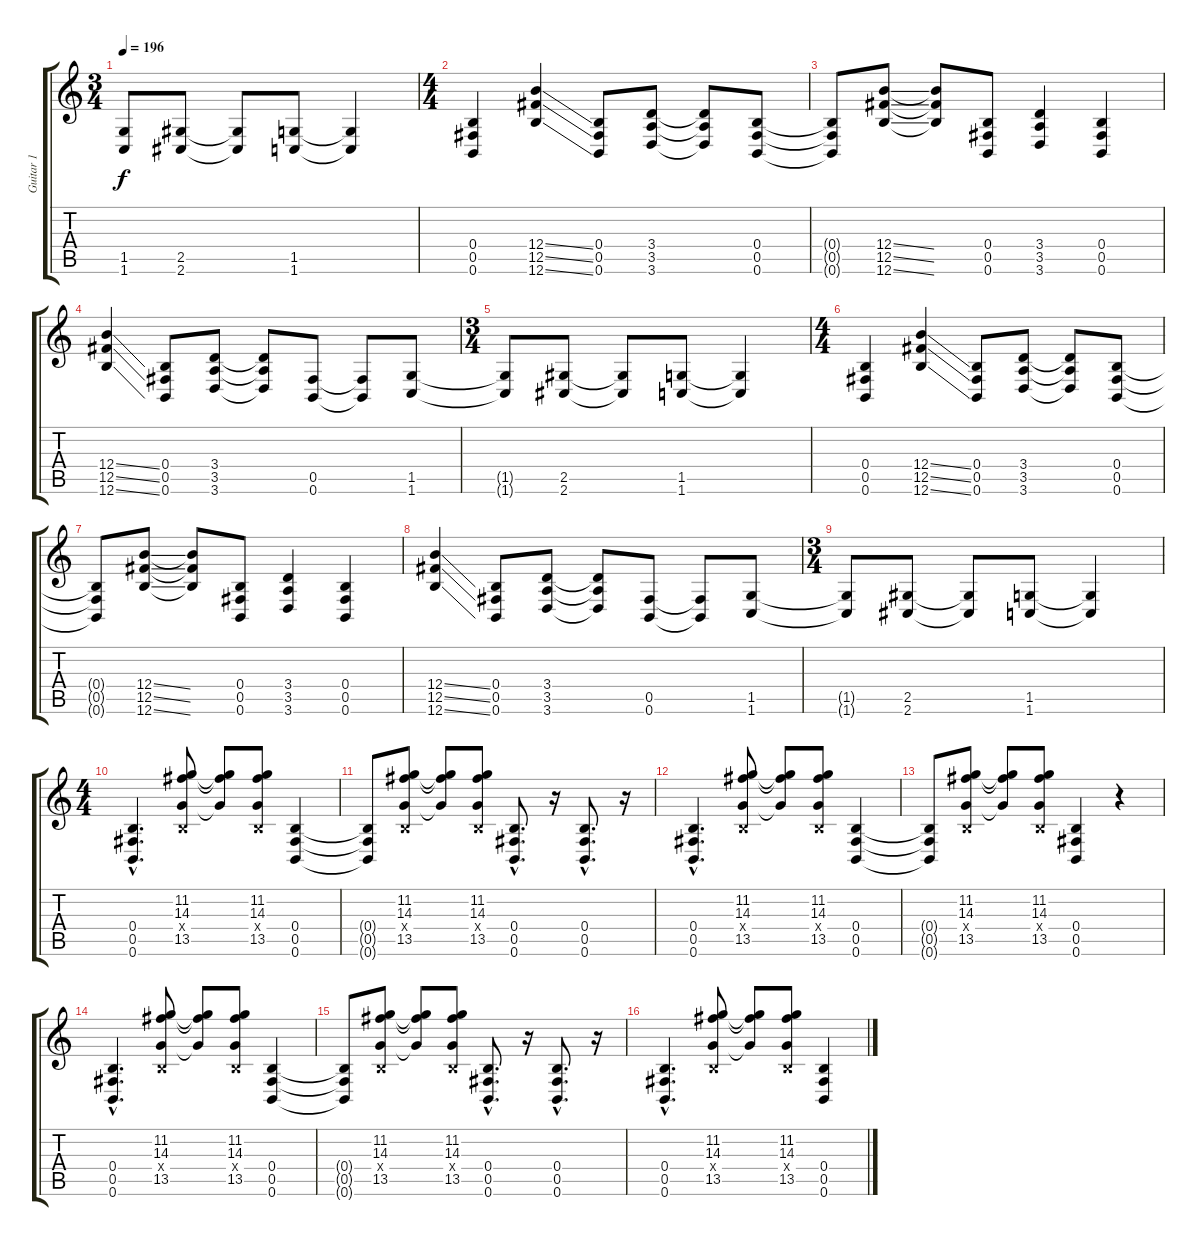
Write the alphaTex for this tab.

\track ("Guitar 1" "Guitar 1") {instrument distortionguitar}
\staff {score tabs}
\tuning (Db4 Ab3 E3 B2 Gb2 B1) {hide}
\ts (3 4)
\tempo 196
\clef g2
\ks c
(1.5{t} 1.6{t}).8{dy f} (2.5 2.6).8 (2.5{t} 2.6{t}).8 (1.5 1.6).8 (1.5{t} 1.6{t}).4 |
\ts (4 4)
\section ("" "")
(0.4 0.5 0.6).4 (12.4{ss} 12.5{ss} 12.6{ss}).4 (0.4 0.5 0.6).8 (3.4 3.5 3.6).8 (3.4{t} 3.5{t} 3.6{t}).8 (0.4 0.5 0.6).8 |
(0.4{t} 0.5{t} 0.6{t}).8 (12.4{ss} 12.5{ss} 12.6{ss}).8 (12.4{t} 12.5{t} 12.6{t}).8 (0.4 0.5 0.6).8 (3.4 3.5 3.6).4 (0.4 0.5 0.6).4 |
(12.4{ss} 12.5{ss} 12.6{ss}).4 (0.4 0.5 0.6).8 (3.4 3.5 3.6).8 (3.4{t} 3.5{t} 3.6{t}).8 (0.5 0.6).8 (0.5{t} 0.6{t}).8 (1.5 1.6).8 |
\ts (3 4)
(1.5{t} 1.6{t}).8 (2.5 2.6).8 (2.5{t} 2.6{t}).8 (1.5 1.6).8 (1.5{t} 1.6{t}).4 |
\ts (4 4)
(0.4 0.5 0.6).4 (12.4{ss} 12.5{ss} 12.6{ss}).4 (0.4 0.5 0.6).8 (3.4 3.5 3.6).8 (3.4{t} 3.5{t} 3.6{t}).8 (0.4 0.5 0.6).8 |
(0.4{t} 0.5{t} 0.6{t}).8 (12.4{ss} 12.5{ss} 12.6{ss}).8 (12.4{t} 12.5{t} 12.6{t}).8 (0.4 0.5 0.6).8 (3.4 3.5 3.6).4 (0.4 0.5 0.6).4 |
(12.4{ss} 12.5{ss} 12.6{ss}).4 (0.4 0.5 0.6).8 (3.4 3.5 3.6).8 (3.4{t} 3.5{t} 3.6{t}).8 (0.5 0.6).8 (0.5{t} 0.6{t}).8 (1.5 1.6).8 |
\ts (3 4)
(1.5{t} 1.6{t}).8 (2.5 2.6).8 (2.5{t} 2.6{t}).8 (1.5 1.6).8 (1.5{t} 1.6{t}).4 |
\ts (4 4)
\section ("" "")
(0.4{hac} 0.5{hac} 0.6{hac}).4{d} (11.2 14.3 0.4{x} 13.5).8 (11.2{t} 14.3{t} 13.5{t}).8 (11.2 14.3 0.4{x} 13.5).8 (0.4 0.5 0.6).4 |
(0.4{t} 0.5{t} 0.6{t}).8 (11.2 14.3 0.4{x} 13.5).8 (11.2{t} 14.3{t} 13.5{t}).8 (11.2 14.3 0.4{x} 13.5).8 (0.4{hac} 0.5{hac} 0.6{hac}).8{d} r.16 (0.4{hac} 0.5{hac} 0.6{hac}).8{d} r.16 |
(0.4{hac} 0.5{hac} 0.6{hac}).4{d} (11.2 14.3 0.4{x} 13.5).8 (11.2{t} 14.3{t} 13.5{t}).8 (11.2 14.3 0.4{x} 13.5).8 (0.4 0.5 0.6).4 |
(0.4{t} 0.5{t} 0.6{t}).8 (11.2 14.3 0.4{x} 13.5).8 (11.2{t} 14.3{t} 13.5{t}).8 (11.2 14.3 0.4{x} 13.5).8 (0.4 0.5 0.6).4 r.4 |
(0.4{hac} 0.5{hac} 0.6{hac}).4{d} (11.2 14.3 0.4{x} 13.5).8 (11.2{t} 14.3{t} 13.5{t}).8 (11.2 14.3 0.4{x} 13.5).8 (0.4 0.5 0.6).4 |
(0.4{t} 0.5{t} 0.6{t}).8 (11.2 14.3 0.4{x} 13.5).8 (11.2{t} 14.3{t} 13.5{t}).8 (11.2 14.3 0.4{x} 13.5).8 (0.4{hac} 0.5{hac} 0.6{hac}).8{d} r.16 (0.4{hac} 0.5{hac} 0.6{hac}).8{d} r.16 |
(0.4{hac} 0.5{hac} 0.6{hac}).4{d} (11.2 14.3 0.4{x} 13.5).8 (11.2{t} 14.3{t} 13.5{t}).8 (11.2 14.3 0.4{x} 13.5).8 (0.4 0.5 0.6).4
